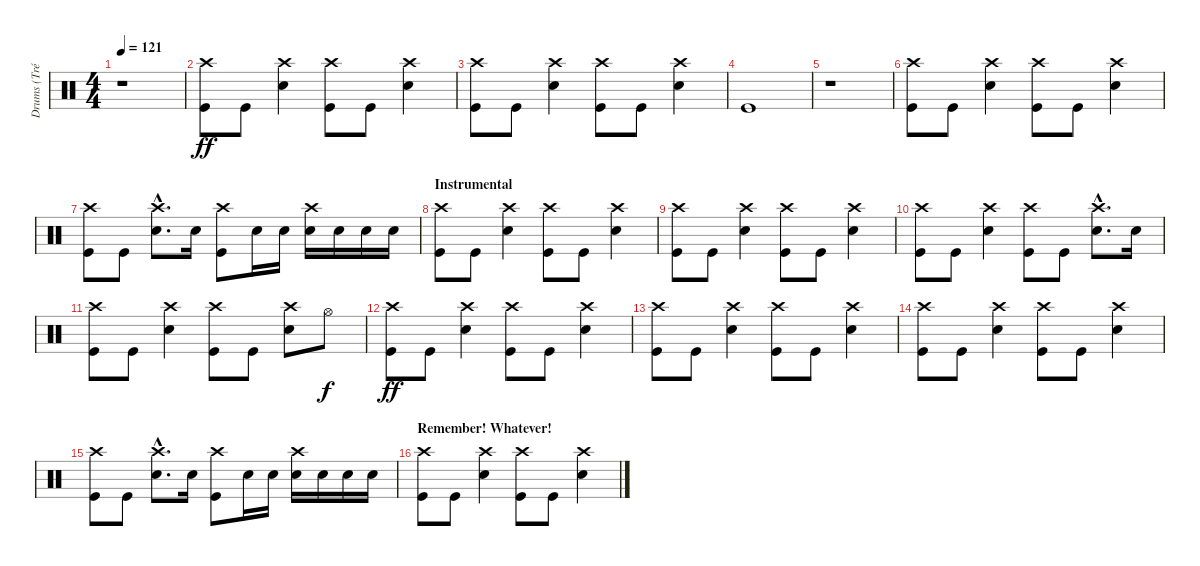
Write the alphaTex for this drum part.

\track ("Drums (Tré)" "Drums (Tré") {instrument percussion}
\staff {score}
\articulation defaults
\ts (4 4)
\tempo 121
\clef neutral
\ks c
r.1{dy ff} |
("Crash high (hit)" "Kick (hit)").8 "Kick (hit)".8 ("Crash high (hit)" "Snare (hit) 2").4 ("Crash high (hit)" "Kick (hit)").8 "Kick (hit)".8 ("Crash high (hit)" "Snare (hit) 2").4 |
("Crash high (hit)" "Kick (hit)").8 "Kick (hit)".8 ("Crash high (hit)" "Snare (hit) 2").4 ("Crash high (hit)" "Kick (hit)").8 "Kick (hit)".8 ("Crash high (hit)" "Snare (hit) 2").4 |
"Kick (hit)".1 |
r.1 |
("Crash high (hit)" "Kick (hit)").8 "Kick (hit)".8 ("Crash high (hit)" "Snare (hit) 2").4 ("Crash high (hit)" "Kick (hit)").8 "Kick (hit)".8 ("Crash high (hit)" "Snare (hit) 2").4 |
("Crash high (hit)" "Kick (hit)").8 "Kick (hit)".8 ("Crash high (hit)"{hac} "Snare (hit) 2"{hac}).8{d} "Snare (hit) 2".16 ("Crash high (hit)" "Kick (hit)").8 "Snare (hit) 2".16 "Snare (hit) 2".16 ("Crash high (hit)" "Snare (hit) 2").16 "Snare (hit) 2".16 "Snare (hit) 2".16 "Snare (hit) 2".16 |
\section ("" "Instrumental")
("Crash high (hit)" "Kick (hit)").8 "Kick (hit)".8 ("Crash high (hit)" "Snare (hit) 2").4 ("Crash high (hit)" "Kick (hit)").8 "Kick (hit)".8 ("Crash high (hit)" "Snare (hit) 2").4 |
("Crash high (hit)" "Kick (hit)").8 "Kick (hit)".8 ("Crash high (hit)" "Snare (hit) 2").4 ("Crash high (hit)" "Kick (hit)").8 "Kick (hit)".8 ("Crash high (hit)" "Snare (hit) 2").4 |
("Crash high (hit)" "Kick (hit)").8 "Kick (hit)".8 ("Crash high (hit)" "Snare (hit) 2").4 ("Crash high (hit)" "Kick (hit)").8 "Kick (hit)".8 ("Crash high (hit)"{hac} "Snare (hit) 2"{hac}).8{d} "Snare (hit) 2".16 |
("Crash high (hit)" "Kick (hit)").8 "Kick (hit)".8 ("Crash high (hit)" "Snare (hit) 2").4 ("Crash high (hit)" "Kick (hit)").8 "Kick (hit)".8 ("Crash high (hit)" "Snare (hit) 2").8 "Hi-Hat (open)".8{dy f} |
("Crash high (hit)" "Kick (hit)").8{dy ff} "Kick (hit)".8 ("Crash high (hit)" "Snare (hit) 2").4 ("Crash high (hit)" "Kick (hit)").8 "Kick (hit)".8 ("Crash high (hit)" "Snare (hit) 2").4 |
("Crash high (hit)" "Kick (hit)").8 "Kick (hit)".8 ("Crash high (hit)" "Snare (hit) 2").4 ("Crash high (hit)" "Kick (hit)").8 "Kick (hit)".8 ("Crash high (hit)" "Snare (hit) 2").4 |
("Crash high (hit)" "Kick (hit)").8 "Kick (hit)".8 ("Crash high (hit)" "Snare (hit) 2").4 ("Crash high (hit)" "Kick (hit)").8 "Kick (hit)".8 ("Crash high (hit)" "Snare (hit) 2").4 |
("Crash high (hit)" "Kick (hit)").8 "Kick (hit)".8 ("Crash high (hit)"{hac} "Snare (hit) 2"{hac}).8{d} "Snare (hit) 2".16 ("Crash high (hit)" "Kick (hit)").8 "Snare (hit) 2".16 "Snare (hit) 2".16 ("Crash high (hit)" "Snare (hit) 2").16 "Snare (hit) 2".16 "Snare (hit) 2".16 "Snare (hit) 2".16 |
\section ("" "Remember! Whatever!")
("Crash high (hit)" "Kick (hit)").8 "Kick (hit)".8 ("Crash high (hit)" "Snare (hit) 2").4 ("Crash high (hit)" "Kick (hit)").8 "Kick (hit)".8 ("Crash high (hit)" "Snare (hit) 2").4
